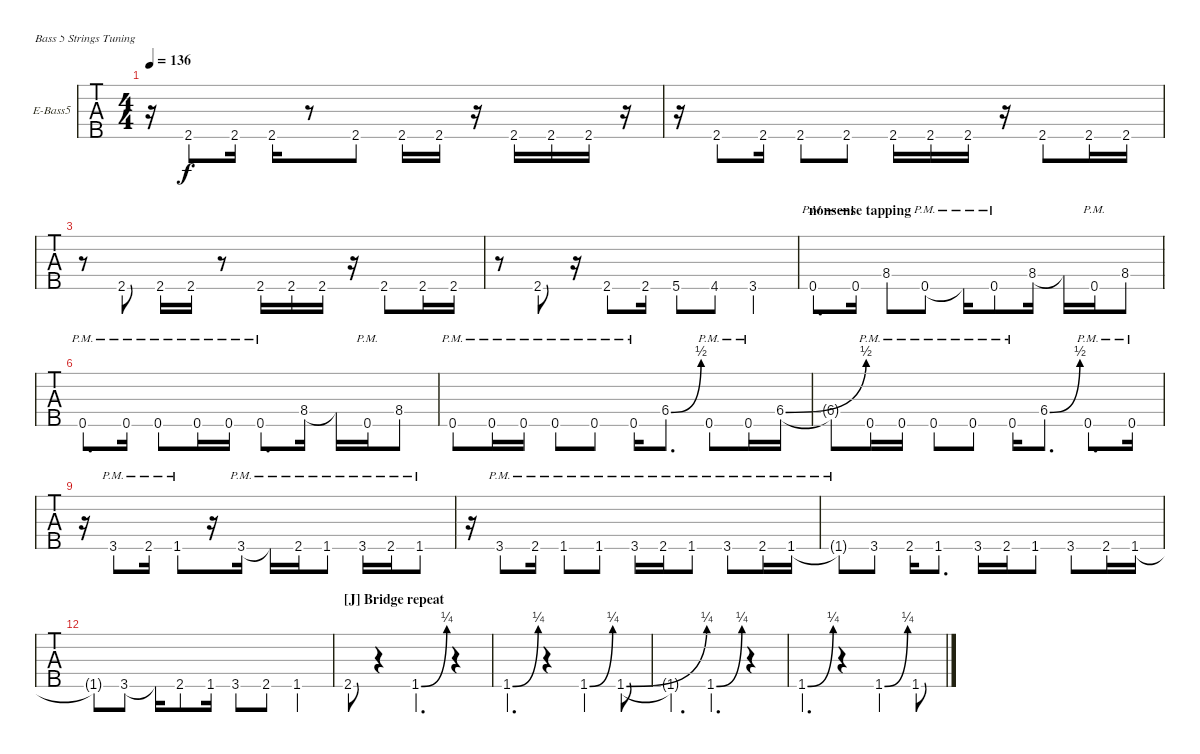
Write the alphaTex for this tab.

\defaultSystemsLayout 4
\bracketExtendMode groupsimilarinstruments
\firstSystemTrackNameOrientation horizontal
\otherSystemsTrackNameOrientation horizontal
\defaultBarNumberDisplay FirstOfSystem
\track ("Dist Bass" "E-Bass5") {multiBarRest instrument electricbassfinger}
\staff {tabs}
\tuning (G2 D2 A1 E1 B0)
\ts (4 4)
\tempo 136
\clef f4
\ks c
r.16{dy f} 2.5.8 2.5.16 2.5.16 r.8 2.5.8 2.5.16 2.5.16 r.16 2.5.16 2.5.16 2.5.16 r.16 |
r.16 2.5.8 2.5.16 2.5{st}.8 2.5{st}.8 2.5.16 2.5.16 2.5.16 r.16 2.5.8 2.5.16 2.5.16 |
r.8 2.5.8 2.5.16 2.5.16 r.8 2.5.16 2.5.16 2.5.16 r.16 2.5.8 2.5.16 2.5.16 |
r.8 2.5.8 r.16 2.5.8 2.5.16 5.5.8 4.5.8 3.5.4 |
\section ("" "nonsense tapping")
0.5{pm}.8{d} 0.5{pm}.16 8.4.8 0.5{pm}.8 0.5{pm t}.16 0.5{pm}.8 8.4.16 8.4{t}.16 0.5{pm}.16 8.4.8 |
0.5{pm}.8{d} 0.5{pm}.16 0.5{pm}.8 0.5{pm}.16 0.5{pm}.16 0.5{pm}.8{d} 8.4.16 8.4{t}.16 0.5{pm}.16 8.4.8 |
0.5{pm}.8 0.5{pm}.16 0.5{pm}.16 0.5{pm}.8 0.5{pm}.8 0.5{pm}.16 6.4{be (bend 13.799999999999999 0 37.8 2)}.8{d} 0.5{pm}.8 0.5{pm}.16 6.4{be (bend 13.799999999999999 0 37.8 2)}.16 |
6.4{t}.8 0.5{pm}.16 0.5{pm}.16 0.5{pm}.8 0.5{pm}.8 0.5{pm}.16 6.4{be (bend 13.799999999999999 0 37.8 2)}.8{d} 0.5{pm}.8{d} 0.5{pm}.16 |
r.16 3.5{pm}.8 2.5{pm}.16 1.5{pm}.8 r.16 3.5{pm}.16 3.5{pm t}.16 2.5{pm}.16 1.5{pm st}.8 3.5{pm}.16 2.5{pm}.16 1.5{pm st}.8 |
r.16 3.5{pm}.8 2.5{pm}.16 1.5{pm st}.8 1.5{pm}.8 3.5{pm}.16 2.5{pm}.16 1.5{pm st}.8 3.5{pm}.8 2.5{pm}.16 1.5{pm}.16 |
1.5{pm t}.8 3.5.8 2.5.16 1.5.8{d} 3.5.16 2.5.16 1.5.8 3.5.8 2.5.16 1.5.16 |
1.5{t}.8 3.5.8 3.5{t}.16 2.5.8 1.5.16 3.5.8 2.5.8 1.5.4 |
\section ("J" "Bridge repeat")
2.5.8 r.4 1.5{be (bend 0 0 30.599999999999998 1)}.4{d} r.4 |
1.5{be (bend 0 0 30.599999999999998 1)}.4{d} r.4 1.5{be (bend 0 0 30.599999999999998 1)}.4 1.5{be (bend 0 0 30.599999999999998 1)}.8 |
1.5{t}.4{d} 1.5{be (bend 0 0 30.599999999999998 1)}.4{d} r.4 |
1.5{be (bend 0 0 30.599999999999998 1)}.4{d} r.4 1.5{be (bend 0 0 30.599999999999998 1)}.4 1.5.8
